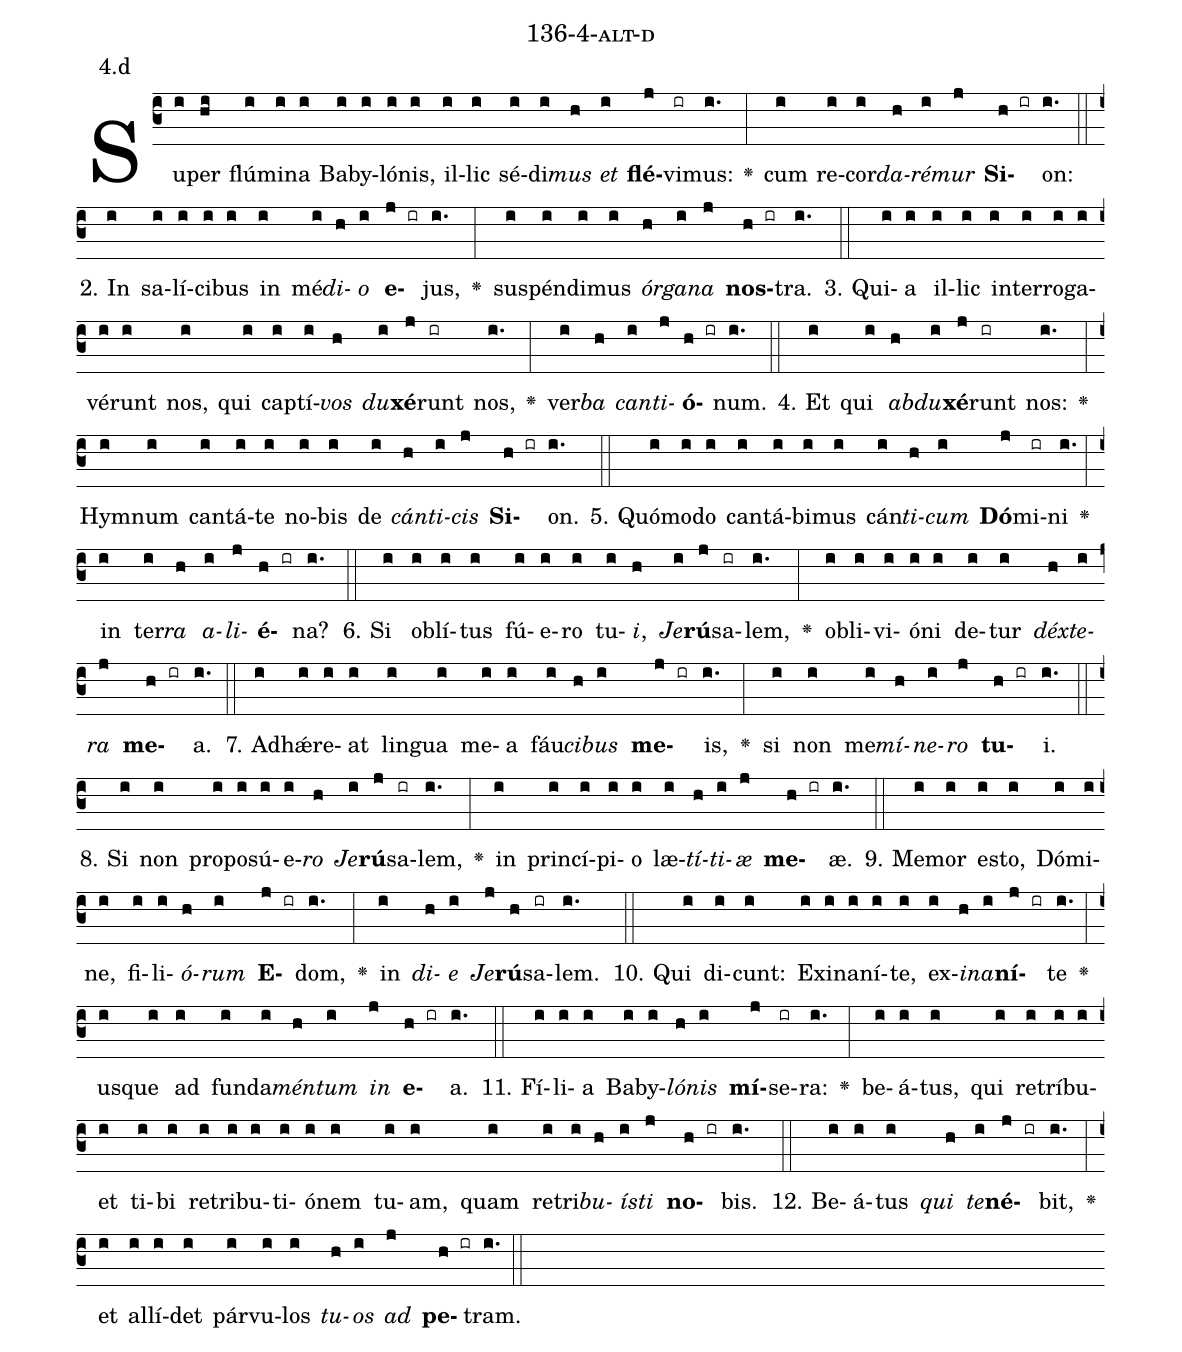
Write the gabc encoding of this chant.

name: 136-4-alt-d;
annotation: 4.d;
%%
(c3)Su(i)per(hi) flú(i)mi(i)na(i) Ba(i)by(i)ló(i)nis,(i) il(i)lic(i) sé(i)di(i)<i>mus</i>(h) <i>et</i>(i) <b>flé</b>(j)vi(ir)mus:(i.) <v>\greheightstar</v>(:) cum(i) re(i)cor(i)<i>da</i>(h)<i>ré</i>(i)<i>mur</i>(j) <b>Si</b>(h ir)on:(i.) (::)
2. In(i) sa(i)lí(i)ci(i)bus(i) in(i) mé(i)<i>di</i>(h)<i>o</i>(i) <b>e</b>(j ir)jus,(i.) <v>\greheightstar</v>(:) sus(i)pén(i)di(i)mus(i) <i>ór</i>(h)<i>ga</i>(i)<i>na</i>(j) <b>nos</b>(h ir)tra.(i.) (::)
3. Qui(i)a(i) il(i)lic(i) in(i)ter(i)ro(i)ga(i)vé(i)runt(i) nos,(i) qui(i) cap(i)tí(i)<i>vos</i>(h) <i>du</i>(i)<b>xé</b>(j)runt(ir) nos,(i.) <v>\greheightstar</v>(:) ver(i)<i>ba</i>(h) <i>can</i>(i)<i>ti</i>(j)<b>ó</b>(h ir)num.(i.) (::)
4. Et(i) qui(i) <i>ab</i>(h)<i>du</i>(i)<b>xé</b>(j)runt(ir) nos:(i.) <v>\greheightstar</v>(:) Hym(i)num(i) can(i)tá(i)te(i) no(i)bis(i) de(i) <i>cán</i>(h)<i>ti</i>(i)<i>cis</i>(j) <b>Si</b>(h ir)on.(i.) (::)
5. Quó(i)mo(i)do(i) can(i)tá(i)bi(i)mus(i) cán(i)<i>ti</i>(h)<i>cum</i>(i) <b>Dó</b>(j)mi(ir)ni(i.) <v>\greheightstar</v>(:) in(i) ter(i)<i>ra</i>(h) <i>a</i>(i)<i>li</i>(j)<b>é</b>(h ir)na?(i.) (::)
6. Si(i) ob(i)lí(i)tus(i) fú(i)e(i)ro(i) tu(i)<i>i</i>,(h) <i>Je</i>(i)<b>rú</b>(j)sa(ir)lem,(i.) <v>\greheightstar</v>(:) ob(i)li(i)vi(i)ó(i)ni(i) de(i)tur(i) <i>déx</i>(h)<i>te</i>(i)<i>ra</i>(j) <b>me</b>(h ir)a.(i.) (::)
7. Ad(i)hǽ(i)re(i)at(i) lin(i)gua(i) me(i)a(i) fáu(i)<i>ci</i>(h)<i>bus</i>(i) <b>me</b>(j ir)is,(i.) <v>\greheightstar</v>(:) si(i) non(i) me(i)<i>mí</i>(h)<i>ne</i>(i)<i>ro</i>(j) <b>tu</b>(h ir)i.(i.) (::)
8. Si(i) non(i) pro(i)po(i)sú(i)e(i)<i>ro</i>(h) <i>Je</i>(i)<b>rú</b>(j)sa(ir)lem,(i.) <v>\greheightstar</v>(:) in(i) prin(i)cí(i)pi(i)o(i) læ(i)<i>tí</i>(h)<i>ti</i>(i)<i>æ</i>(j) <b>me</b>(h ir)æ.(i.) (::)
9. Me(i)mor(i) es(i)to,(i) Dó(i)mi(i)ne,(i) fi(i)li(i)<i>ó</i>(h)<i>rum</i>(i) <b>E</b>(j ir)dom,(i.) <v>\greheightstar</v>(:) in(i) <i>di</i>(h)<i>e</i>(i) <i>Je</i>(j)<b>rú</b>(h)sa(ir)lem.(i.) (::)
10. Qui(i) di(i)cunt:(i) Ex(i)i(i)na(i)ní(i)te,(i) ex(i)<i>i</i>(h)<i>na</i>(i)<b>ní</b>(j ir)te(i.) <v>\greheightstar</v>(:) us(i)que(i) ad(i) fun(i)da(i)<i>mén</i>(h)<i>tum</i>(i) <i>in</i>(j) <b>e</b>(h ir)a.(i.) (::)
11. Fí(i)li(i)a(i) Ba(i)by(i)<i>ló</i>(h)<i>nis</i>(i) <b>mí</b>(j)se(ir)ra:(i.) <v>\greheightstar</v>(:) be(i)á(i)tus,(i) qui(i) re(i)trí(i)bu(i)et(i) ti(i)bi(i) re(i)tri(i)bu(i)ti(i)ó(i)nem(i) tu(i)am,(i) quam(i) re(i)tri(i)<i>bu</i>(h)<i>ís</i>(i)<i>ti</i>(j) <b>no</b>(h ir)bis.(i.) (::)
12. Be(i)á(i)tus(i) <i>qui</i>(h) <i>te</i>(i)<b>né</b>(j ir)bit,(i.) <v>\greheightstar</v>(:) et(i) al(i)lí(i)det(i) pár(i)vu(i)los(i) <i>tu</i>(h)<i>os</i>(i) <i>ad</i>(j) <b>pe</b>(h ir)tram.(i.) (::)
